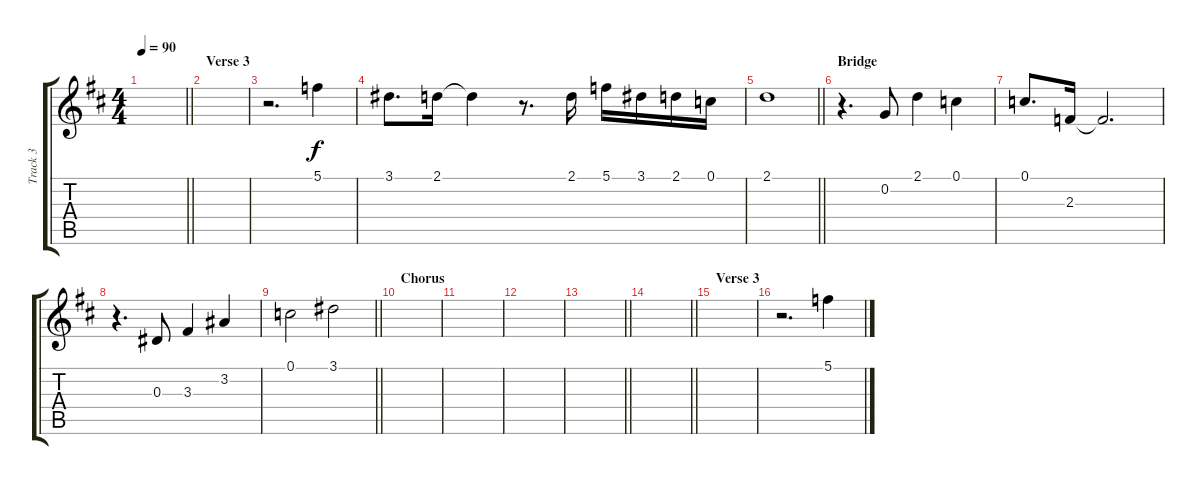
\track ("Track 3" "Track 3") {instrument electricguitarjazz}
\staff {score tabs}
\tuning (C4 G3 Eb3 Bb2 F2 C2) {hide}
\ts (4 4)
\tempo 90
\clef g2
\barLineRight lightlight
\ks d
|
\section ("" "Verse 3")
|
r.2{d} 5.1.4 |
3.1.8{d} 2.1.16 2.1{t}.4 r.8{d} 2.1.16 5.1.16 3.1.16 2.1.16 0.1.16 |
\barLineRight lightlight
2.1.1 |
\section ("" "Bridge")
r.4{d} 0.2.8 2.1.4 0.1.4 |
0.1.8{d} 2.3.16 2.3{t}.2{d} |
r.4{d} 0.3.8 3.3.4 3.2.4 |
\barLineRight lightlight
0.1.2 3.1.2 |
\section ("" "Chorus")
|
|
|
\barLineRight lightlight
|
\barLineRight lightlight
|
\section ("" "Verse 3")
|
r.2{d} 5.1.4
